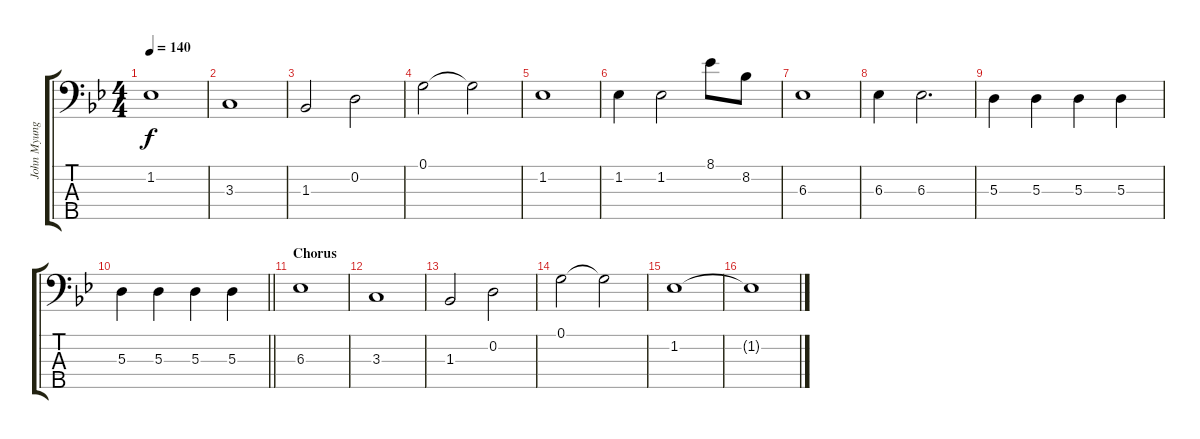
\track ("John Myung" "John Myung") {instrument electricbassfinger}
\staff {score tabs}
\tuning (G2 D2 A1 E1 B0) {hide}
\ts (4 4)
\tempo 140
\clef f4
\ks bb
1.2.1{dy f} |
3.3.1 |
1.3.2 0.2.2 |
0.1.2 0.1{t}.2 |
1.2.1 |
1.2.4 1.2.2 8.1.8 8.2.8 |
6.3.1 |
6.3.4 6.3.2{d} |
5.3.4 5.3.4 5.3.4 5.3.4 |
\barLineRight lightlight
5.3.4 5.3.4 5.3.4 5.3.4 |
\section ("" "Chorus")
6.3.1 |
3.3.1 |
1.3.2 0.2.2 |
0.1.2 0.1{t}.2 |
1.2.1 |
1.2{t}.1
